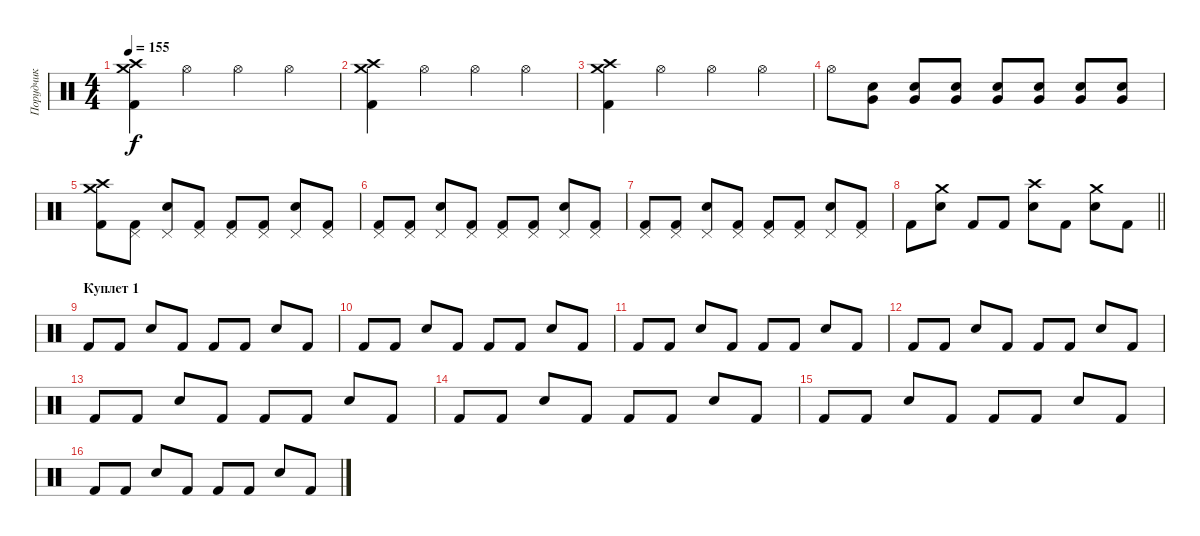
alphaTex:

\track ("Порудчик" "Порудчик") {instrument percussion}
\staff {score}
\articulation defaults
\ts (4 4)
\tempo 155
\clef neutral
\ks c
("Crash medium (hit)" "Crash high (hit)" "Kick (hit) 2").4{dy f} "Hi-Hat (open)".4 "Hi-Hat (open)".4 "Hi-Hat (open)".4 |
("Crash medium (hit)" "Crash high (hit)" "Kick (hit) 2").4 "Hi-Hat (open)".4 "Hi-Hat (open)".4 "Hi-Hat (open)".4 |
("Crash medium (hit)" "Crash high (hit)" "Kick (hit) 2").4 "Hi-Hat (open)".4 "Hi-Hat (open)".4 "Hi-Hat (open)".4 |
"Hi-Hat (open)".8 ("Electric Snare (hit)" "Very Low Tom (hit)").8 ("Electric Snare (hit)" "Very Low Tom (hit)").8 ("Electric Snare (hit)" "Very Low Tom (hit)").8 ("Electric Snare (hit)" "Very Low Tom (hit)").8 ("Electric Snare (hit)" "Very Low Tom (hit)").8 ("Electric Snare (hit)" "Very Low Tom (hit)").8 ("Electric Snare (hit)" "Very Low Tom (hit)").8 |
("Crash high (hit)" "Crash medium (hit)" "Kick (hit) 2").8 ("Pedal Hi-Hat (hit)" "Kick (hit) 2").8 ("Pedal Hi-Hat (hit)" "Electric Snare (hit)").8 ("Pedal Hi-Hat (hit)" "Kick (hit) 2").8 ("Pedal Hi-Hat (hit)" "Kick (hit) 2").8 ("Pedal Hi-Hat (hit)" "Kick (hit) 2").8 ("Pedal Hi-Hat (hit)" "Electric Snare (hit)").8 ("Pedal Hi-Hat (hit)" "Kick (hit) 2").8 |
("Pedal Hi-Hat (hit)" "Kick (hit) 2").8 ("Pedal Hi-Hat (hit)" "Kick (hit) 2").8 ("Pedal Hi-Hat (hit)" "Electric Snare (hit)").8 ("Pedal Hi-Hat (hit)" "Kick (hit) 2").8 ("Pedal Hi-Hat (hit)" "Kick (hit) 2").8 ("Pedal Hi-Hat (hit)" "Kick (hit) 2").8 ("Pedal Hi-Hat (hit)" "Electric Snare (hit)").8 ("Pedal Hi-Hat (hit)" "Kick (hit) 2").8 |
("Pedal Hi-Hat (hit)" "Kick (hit) 2").8 ("Pedal Hi-Hat (hit)" "Kick (hit) 2").8 ("Pedal Hi-Hat (hit)" "Electric Snare (hit)").8 ("Pedal Hi-Hat (hit)" "Kick (hit) 2").8 ("Pedal Hi-Hat (hit)" "Kick (hit) 2").8 ("Pedal Hi-Hat (hit)" "Kick (hit) 2").8 ("Pedal Hi-Hat (hit)" "Electric Snare (hit)").8 ("Pedal Hi-Hat (hit)" "Kick (hit) 2").8 |
\barLineRight lightlight "Kick (hit) 2".8
("Electric Snare (hit)" "Crash medium (hit)").8 "Kick (hit) 2".8 "Kick (hit) 2".8 ("Electric Snare (hit)" "Crash high (hit)").8 "Kick (hit) 2".8 ("Electric Snare (hit)" "Crash medium (hit)").8 "Kick (hit) 2".8 |
\section ("" "Куплет 1")
"Kick (hit) 2".8 "Kick (hit) 2".8 "Electric Snare (hit)".8 "Kick (hit) 2".8 "Kick (hit) 2".8 "Kick (hit) 2".8 "Electric Snare (hit)".8 "Kick (hit) 2".8 |
"Kick (hit) 2".8 "Kick (hit) 2".8 "Electric Snare (hit)".8 "Kick (hit) 2".8 "Kick (hit) 2".8 "Kick (hit) 2".8 "Electric Snare (hit)".8 "Kick (hit) 2".8 |
"Kick (hit) 2".8 "Kick (hit) 2".8 "Electric Snare (hit)".8 "Kick (hit) 2".8 "Kick (hit) 2".8 "Kick (hit) 2".8 "Electric Snare (hit)".8 "Kick (hit) 2".8 |
"Kick (hit) 2".8 "Kick (hit) 2".8 "Electric Snare (hit)".8 "Kick (hit) 2".8 "Kick (hit) 2".8 "Kick (hit) 2".8 "Electric Snare (hit)".8 "Kick (hit) 2".8 |
"Kick (hit) 2".8 "Kick (hit) 2".8 "Electric Snare (hit)".8 "Kick (hit) 2".8 "Kick (hit) 2".8 "Kick (hit) 2".8 "Electric Snare (hit)".8 "Kick (hit) 2".8 |
"Kick (hit) 2".8 "Kick (hit) 2".8 "Electric Snare (hit)".8 "Kick (hit) 2".8 "Kick (hit) 2".8 "Kick (hit) 2".8 "Electric Snare (hit)".8 "Kick (hit) 2".8 |
"Kick (hit) 2".8 "Kick (hit) 2".8 "Electric Snare (hit)".8 "Kick (hit) 2".8 "Kick (hit) 2".8 "Kick (hit) 2".8 "Electric Snare (hit)".8 "Kick (hit) 2".8 |
"Kick (hit) 2".8 "Kick (hit) 2".8 "Electric Snare (hit)".8 "Kick (hit) 2".8 "Kick (hit) 2".8 "Kick (hit) 2".8 "Electric Snare (hit)".8 "Kick (hit) 2".8
